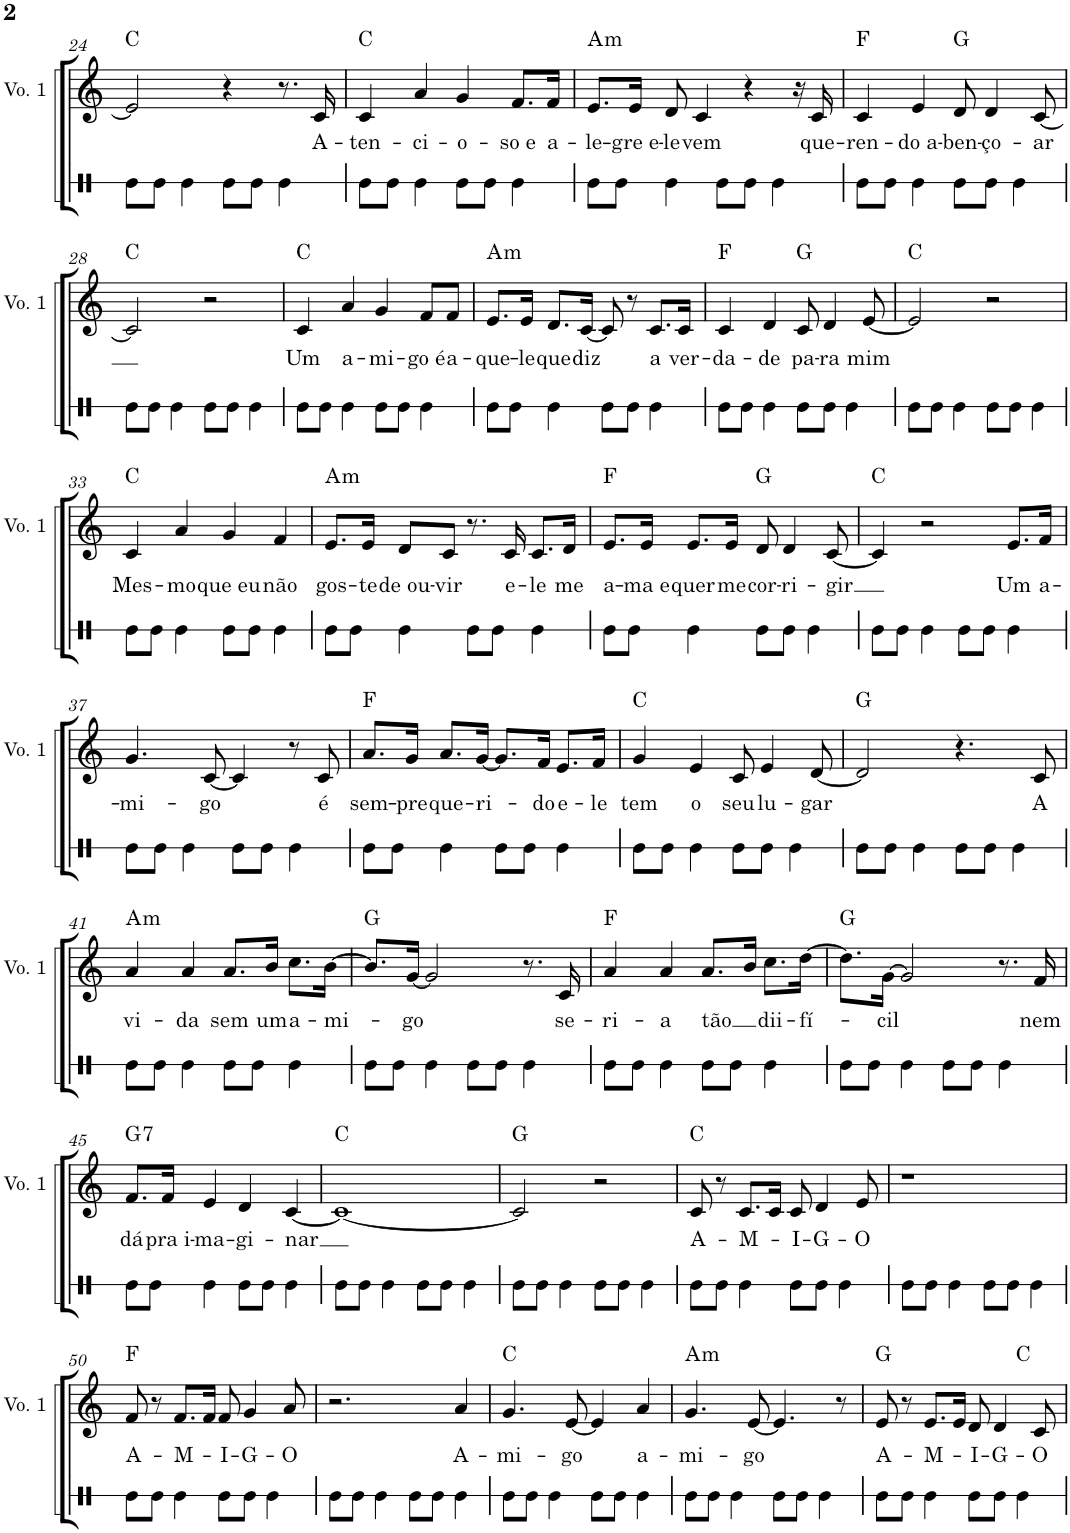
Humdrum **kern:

**kern	**kern	**text	**harte
*part2	*part1	*part1	*part1
*staff2	*staff1	*staff1	*
*I"Voz 3	*I"Voz 1	*	*
*	*I'Vo. 1	*	*
!!LO:PB:g=z
*clefX	*clefG2	*	*
*k[]	*k[]	*	*
*M4/4	*M4/4	*	*
=24	=24	=24	=24
8Re\L	2e/]	.	C:maj
8Re\J	.	.	.
4Re\	.	.	.
8Re\L	4r	.	.
8Re\J	.	.	.
4Re\	8.r	.	.
!	!	!LO:LY:b	!
.	16c/	A-	.
=25	=25	=25	=25
!	!	!LO:LY:b	!
8Re\L	4c/	-ten-	C:maj
8Re\J	.	.	.
!	!	!LO:LY:b	!
4Re\	4a/	-ci-	.
!	!	!LO:LY:b	!
8Re\L	4g/	-o-	.
8Re\J	.	.	.
!	!	!LO:LY:b	!
4Re\	8.f/L	-so e	.
!	!	!LO:LY:b	!
.	16f/Jk	a-	.
=26	=26	=26	=26
!	!	!LO:LY:b	!LO:H:kt=m
8Re\L	8.e/L	-le-	A:min
8Re\J	.	.	.
!	!	!LO:LY:b	!
.	16e/Jk	-gre e-	.
!	!	!LO:LY:b	!
4Re\	8d/	-le	.
!	!	!LO:LY:b	!
.	4c/	vem	.
8Re\L	.	.	.
8Re\J	4r	.	.
4Re\	.	.	.
.	16r	.	.
!	!	!LO:LY:b	!
.	16c/	que-	.
=27	=27	=27	=27
!	!	!LO:LY:b	!
8Re\L	4c/	-ren-	F:maj
8Re\J	.	.	.
!	!	!LO:LY:b	!
4Re\	4e/	-do a-	.
!	!	!LO:LY:b	!
8Re\L	8d/	-ben-	G:maj
!	!	!LO:LY:b	!
8Re\J	4d/	-ço-	.
4Re\	.	.	.
!	!	!LO:LY:b	!
.	[8c/	-ar	.
!!LO:LB:g=z
=28	=28	=28	=28
8Re\L	2c/]	.	C:maj
8Re\J	.	.	.
4Re\	.	.	.
8Re\L	2r	.	.
8Re\J	.	.	.
4Re\	.	.	.
=29	=29	=29	=29
!	!	!LO:LY:b	!
8Re\L	4c/	Um	C:maj
8Re\J	.	.	.
!	!	!LO:LY:b	!
4Re\	4a/	a-	.
!	!	!LO:LY:b	!
8Re\L	4g/	-mi-	.
8Re\J	.	.	.
!	!	!LO:LY:b	!
4Re\	8f/L	-go é	.
!	!	!LO:LY:b	!
.	8f/J	a-	.
=30	=30	=30	=30
!	!	!LO:LY:b	!LO:H:kt=m
8Re\L	8.e/L	-que-	A:min
8Re\J	.	.	.
!	!	!LO:LY:b	!
.	16e/Jk	-le	.
!	!	!LO:LY:b	!
4Re\	8.d/L	que	.
!	!	!LO:LY:b	!
.	[16c/Jk	diz	.
8Re\L	8c/]	.	.
8Re\J	8r	.	.
!	!	!LO:LY:b	!
4Re\	8.c/L	a	.
!	!	!LO:LY:b	!
.	16c/Jk	ver-	.
=31	=31	=31	=31
!	!	!LO:LY:b	!
8Re\L	4c/	-da-	F:maj
8Re\J	.	.	.
!	!	!LO:LY:b	!
4Re\	4d/	-de	.
!	!	!LO:LY:b	!
8Re\L	8c/	pa-	G:maj
!	!	!LO:LY:b	!
8Re\J	4d/	-ra	.
4Re\	.	.	.
!	!	!LO:LY:b	!
.	[8e/	mim	.
=32	=32	=32	=32
8Re\L	2e/]	.	C:maj
8Re\J	.	.	.
4Re\	.	.	.
8Re\L	2r	.	.
8Re\J	.	.	.
4Re\	.	.	.
!!LO:LB:g=z
=33	=33	=33	=33
!	!	!LO:LY:b	!
8Re\L	4c/	-Mes-	C:maj
8Re\J	.	.	.
!	!	!LO:LY:b	!
4Re\	4a/	-mo	.
!	!	!LO:LY:b	!
8Re\L	4g/	que eu	.
8Re\J	.	.	.
!	!	!LO:LY:b	!
4Re\	4f/	não	.
=34	=34	=34	=34
!	!	!LO:LY:b	!LO:H:kt=m
8Re\L	8.e/L	-gos-	A:min
8Re\J	.	.	.
!	!	!LO:LY:b	!
.	16e/Jk	-te	.
!	!	!LO:LY:b	!
4Re\	8d/L	de ou-	.
!	!	!LO:LY:b	!
.	8c/J	-vir	.
8Re\L	8.r	.	.
8Re\J	.	.	.
!	!	!LO:LY:b	!
.	16c/	e-	.
!	!	!LO:LY:b	!
4Re\	8.c/L	-le	.
!	!	!LO:LY:b	!
.	16d/Jk	me	.
=35	=35	=35	=35
!	!	!LO:LY:b	!
8Re\L	8.e/L	a-	F:maj
8Re\J	.	.	.
!	!	!LO:LY:b	!
.	16e/Jk	-ma e	.
!	!	!LO:LY:b	!
4Re\	8.e/L	quer	.
!	!	!LO:LY:b	!
.	16e/Jk	me	.
!	!	!LO:LY:b	!
8Re\L	8d/	cor-	G:maj
!	!	!LO:LY:b	!
8Re\J	4d/	-ri-	.
4Re\	.	.	.
!	!	!LO:LY:b	!
.	[8c/	-gir	.
=36	=36	=36	=36
8Re\L	4c/]	.	C:maj
8Re\J	.	.	.
4Re\	2r	.	.
8Re\L	.	.	.
8Re\J	.	.	.
!	!	!LO:LY:b	!
4Re\	8.e/L	Um	.
!	!	!LO:LY:b	!
.	16f/Jk	a-	.
!!LO:LB:g=z
=37	=37	=37	=37
!	!	!LO:LY:b	!
8Re\L	4.g/	-mi-	.
8Re\J	.	.	.
4Re\	.	.	.
!	!	!LO:LY:b	!
.	[8c/	-go	.
8Re\L	4c/]	.	.
8Re\J	.	.	.
4Re\	8r	.	.
!	!	!LO:LY:b	!
.	8c/	é	.
=38	=38	=38	=38
!	!	!LO:LY:b	!
8Re\L	8.a/L	sem-	F:maj
8Re\J	.	.	.
!	!	!LO:LY:b	!
.	16g/Jk	-pre	.
!	!	!LO:LY:b	!
4Re\	8.a/L	que-	.
!	!	!LO:LY:b	!
.	[16g/Jk	-ri-	.
8Re\L	8.g/L]	.	.
8Re\J	.	.	.
!	!	!LO:LY:b	!
.	16f/Jk	-do	.
!	!	!LO:LY:b	!
4Re\	8.e/L	e-	.
!	!	!LO:LY:b	!
.	16f/Jk	-le	.
=39	=39	=39	=39
!	!	!LO:LY:b	!
8Re\L	4g/	tem	C:maj
8Re\J	.	.	.
!	!	!LO:LY:b	!
4Re\	4e/	o	.
!	!	!LO:LY:b	!
8Re\L	8c/	seu	.
!	!	!LO:LY:b	!
8Re\J	4e/	lu-	.
4Re\	.	.	.
!	!	!LO:LY:b	!
.	[8d/	-gar	.
=40	=40	=40	=40
8Re\L	2d/]	.	G:maj
8Re\J	.	.	.
4Re\	.	.	.
8Re\L	4.r	.	.
8Re\J	.	.	.
4Re\	.	.	.
!	!	!LO:LY:b	!
.	8c/	A	.
!!LO:LB:g=z
=41	=41	=41	=41
!	!	!LO:LY:b	!LO:H:kt=m
8Re\L	4a/	vi-	A:min
8Re\J	.	.	.
!	!	!LO:LY:b	!
4Re\	4a/	-da	.
!	!	!LO:LY:b	!
8Re\L	8.a/L	sem	.
8Re\J	.	.	.
!	!	!LO:LY:b	!
.	16b/Jk	um	.
!	!	!LO:LY:b	!
4Re\	8.cc\L	a-	.
!	!	!LO:LY:b	!
.	[16b\Jk	-mi-	.
=42	=42	=42	=42
8Re\L	8.b/L]	.	G:maj
8Re\J	.	.	.
!	!	!LO:LY:b	!
.	[16g/Jk	-go	.
4Re\	2g/]	.	.
8Re\L	.	.	.
8Re\J	.	.	.
4Re\	8.r	.	.
!	!	!LO:LY:b	!
.	16c/	se-	.
=43	=43	=43	=43
!	!	!LO:LY:b	!
8Re\L	4a/	-ri-	F:maj
8Re\J	.	.	.
!	!	!LO:LY:b	!
4Re\	4a/	-a	.
!	!	!LO:LY:b	!
8Re\L	8.a/L	tão	.
8Re\J	.	.	.
.	16b/Jk	.	.
!	!	!LO:LY:b	!
4Re\	8.cc\L	dii-	.
!	!	!LO:LY:b	!
.	[16dd\Jk	-fí-	.
=44	=44	=44	=44
8Re\L	8.dd\L]	.	G:maj
8Re\J	.	.	.
!	!	!LO:LY:b	!
.	[16g\Jk	-cil	.
4Re\	2g/]	.	.
8Re\L	.	.	.
8Re\J	.	.	.
4Re\	8.r	.	.
!	!	!LO:LY:b	!
.	16f/	nem	.
!!LO:LB:g=z
=45	=45	=45	=45
!	!	!LO:LY:b	!LO:H:kt=7
8Re\L	8.f/L	dá	G:7
8Re\J	.	.	.
!	!	!LO:LY:b	!
.	16f/Jk	pra i-	.
!	!	!LO:LY:b	!
4Re\	4e/	-ma-	.
!	!	!LO:LY:b	!
8Re\L	4d/	-gi-	.
8Re\J	.	.	.
!	!	!LO:LY:b	!
4Re\	[4c/	-nar	.
=46	=46	=46	=46
8Re\L	1c_	.	C:maj
8Re\J	.	.	.
4Re\	.	.	.
8Re\L	.	.	.
8Re\J	.	.	.
4Re\	.	.	.
=47	=47	=47	=47
8Re\L	2c/]	.	G:maj
8Re\J	.	.	.
4Re\	.	.	.
8Re\L	2r	.	.
8Re\J	.	.	.
4Re\	.	.	.
=48	=48	=48	=48
!	!	!LO:LY:b	!
8Re\L	8c/	A-	C:maj
8Re\J	8r	.	.
!	!	!LO:LY:b	!
4Re\	8.c/L	-M-	.
.	16c/Jk	.	.
!	!	!LO:LY:b	!
8Re\L	8c/	-I-	.
!	!	!LO:LY:b	!
8Re\J	4d/	-G-	.
4Re\	.	.	.
!	!	!LO:LY:b	!
.	8e/	-O	.
=49	=49	=49	=49
8Re\L	1r	.	.
8Re\J	.	.	.
4Re\	.	.	.
8Re\L	.	.	.
8Re\J	.	.	.
4Re\	.	.	.
!!LO:LB:g=z
=50	=50	=50	=50
!	!	!LO:LY:b	!
8Re\L	8f/	A-	F:maj
8Re\J	8r	.	.
!	!	!LO:LY:b	!
4Re\	8.f/L	-M-	.
.	16f/Jk	.	.
!	!	!LO:LY:b	!
8Re\L	8f/	-I-	.
!	!	!LO:LY:b	!
8Re\J	4g/	-G-	.
4Re\	.	.	.
!	!	!LO:LY:b	!
.	8a/	-O	.
=51	=51	=51	=51
8Re\L	2.r	.	.
8Re\J	.	.	.
4Re\	.	.	.
8Re\L	.	.	.
8Re\J	.	.	.
!	!	!LO:LY:b	!
4Re\	4a/	A-	.
=52	=52	=52	=52
!	!	!LO:LY:b	!
8Re\L	4.g/	-mi-	C:maj
8Re\J	.	.	.
4Re\	.	.	.
!	!	!LO:LY:b	!
.	[8e/	-go	.
8Re\L	4e/]	.	.
8Re\J	.	.	.
!	!	!LO:LY:b	!
4Re\	4a/	a-	.
=53	=53	=53	=53
!	!	!LO:LY:b	!LO:H:kt=m
8Re\L	4.g/	-mi-	A:min
8Re\J	.	.	.
4Re\	.	.	.
!	!	!LO:LY:b	!
.	[8e/	-go	.
8Re\L	4.e/]	.	.
8Re\J	.	.	.
4Re\	.	.	.
.	8r	.	.
=54	=54	=54	=54
!	!	!LO:LY:b	!
*	*^	*	*
8Re\L	8e/	2.ryy	A-	G:maj
8Re\J	8r	.	.	.
!	!	!	!LO:LY:b	!
4Re\	8.e/L	.	-M-	.
.	16e/Jk	.	.	.
!	!	!	!LO:LY:b	!
8Re\L	8d/	.	-I-	.
!	!	!	!LO:LY:b	!
8Re\J	4d/	.	-G-	.
4Re\	.	4ryy	.	C:maj
!	!	!	!LO:LY:b	!
.	8c/	.	-O	.
*	*v	*v	*	*
=	=	=	=
*-	*-	*-	*-
